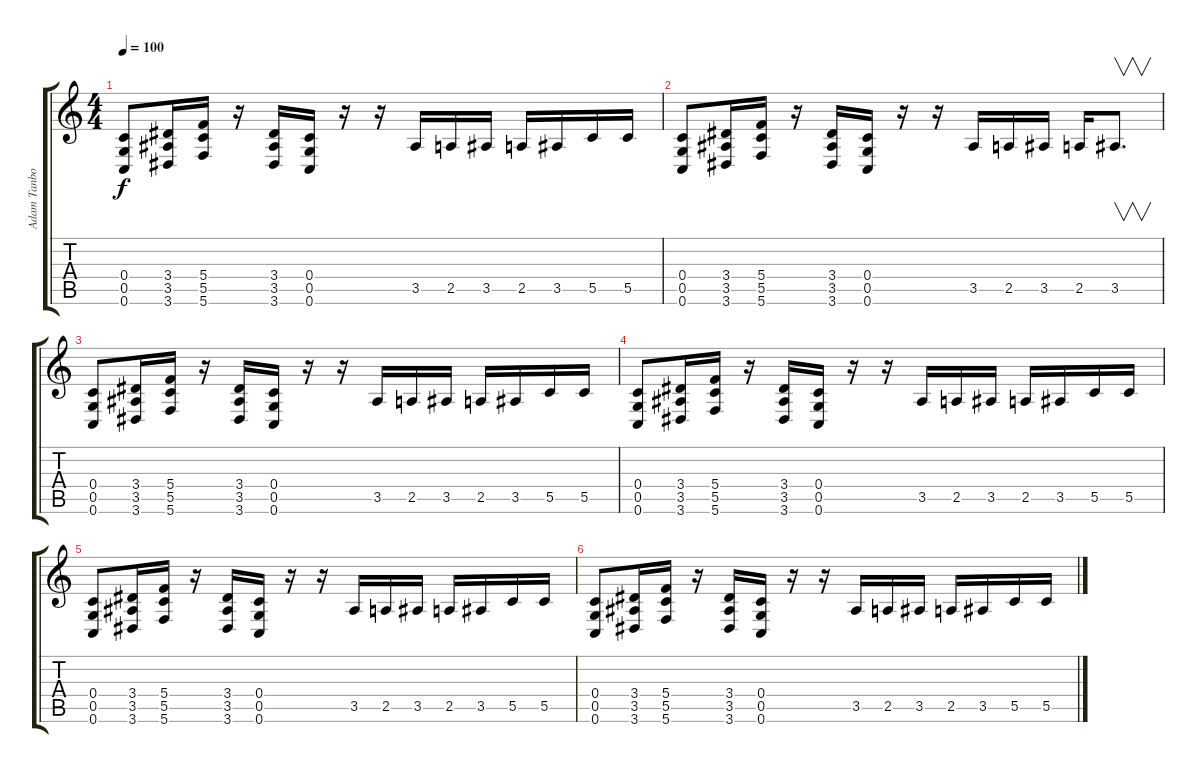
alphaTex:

\track ("Adam Tanbouz" "Adam Tanbo") {instrument distortionguitar}
\staff {score tabs}
\tuning (D4 A3 F3 C3 G2 C2) {hide}
\ts (4 4)
\tempo 100
\clef g2
\ks c
(0.4 0.5 0.6).8{dy f} (3.4 3.5 3.6).16 (5.4 5.5 5.6).16 r.16 (3.4 3.5 3.6).16 (0.4 0.5 0.6).16 r.16 r.16 3.5.16 2.5.16 3.5.16 2.5.16 3.5.16 5.5.16 5.5.16 |
(0.4 0.5 0.6).8 (3.4 3.5 3.6).16 (5.4 5.5 5.6).16 r.16 (3.4 3.5 3.6).16 (0.4 0.5 0.6).16 r.16 r.16 3.5.16 2.5.16 3.5.16 2.5.16 3.5.8{v d instrument guitarharmonics} |
(0.4 0.5 0.6).8{instrument distortionguitar} (3.4 3.5 3.6).16 (5.4 5.5 5.6).16 r.16 (3.4 3.5 3.6).16 (0.4 0.5 0.6).16 r.16 r.16 3.5.16 2.5.16 3.5.16 2.5.16 3.5.16 5.5.16 5.5.16 |
(0.4 0.5 0.6).8 (3.4 3.5 3.6).16 (5.4 5.5 5.6).16 r.16 (3.4 3.5 3.6).16 (0.4 0.5 0.6).16 r.16 r.16 3.5.16 2.5.16 3.5.16 2.5.16 3.5.16 5.5.16 5.5.16 |
(0.4 0.5 0.6).8 (3.4 3.5 3.6).16 (5.4 5.5 5.6).16 r.16 (3.4 3.5 3.6).16 (0.4 0.5 0.6).16 r.16 r.16 3.5.16 2.5.16 3.5.16 2.5.16 3.5.16 5.5.16 5.5.16 |
(0.4 0.5 0.6).8 (3.4 3.5 3.6).16 (5.4 5.5 5.6).16 r.16 (3.4 3.5 3.6).16 (0.4 0.5 0.6).16 r.16 r.16 3.5.16 2.5.16 3.5.16 2.5.16 3.5.16 5.5.16 5.5.16
